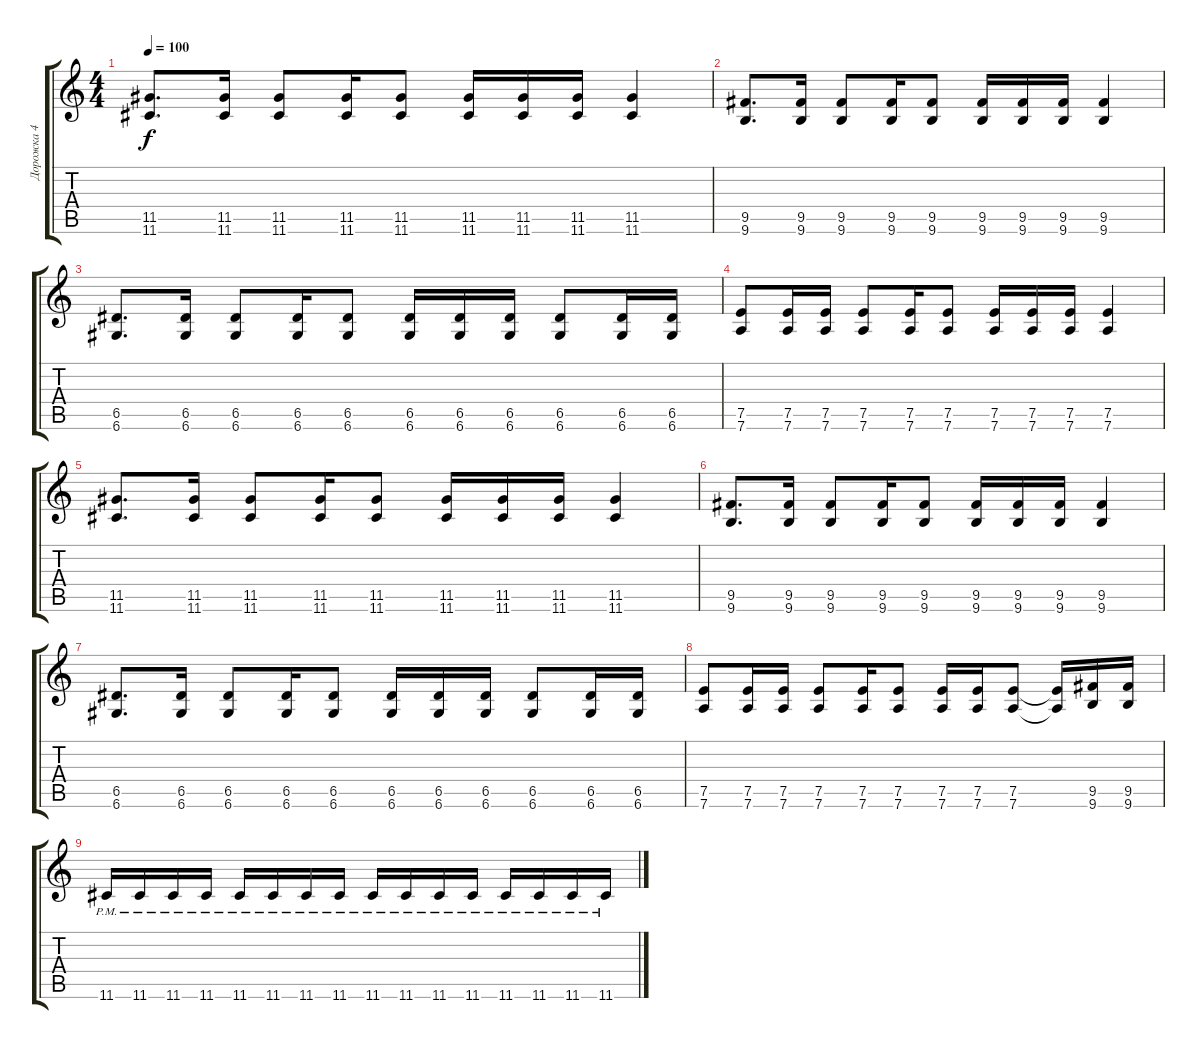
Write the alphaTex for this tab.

\track ("Дорожка 4" "Дорожка 4") {instrument distortionguitar}
\staff {score tabs}
\tuning (E4 B3 G3 D3 A2 D2) {hide}
\ts (4 4)
\tempo 100
\clef g2
\ks c
(11.5 11.6).8{d dy f volume 16 instrument distortionguitar} (11.5 11.6).16 (11.5 11.6).8 (11.5 11.6).16 (11.5 11.6).8 (11.5 11.6).16 (11.5 11.6).16 (11.5 11.6).16 (11.5 11.6).4 |
(9.5 9.6).8{d} (9.5 9.6).16 (9.5 9.6).8 (9.5 9.6).16 (9.5 9.6).8 (9.5 9.6).16 (9.5 9.6).16 (9.5 9.6).16 (9.5 9.6).4 |
(6.5 6.6).8{d} (6.5 6.6).16 (6.5 6.6).8 (6.5 6.6).16 (6.5 6.6).8 (6.5 6.6).16 (6.5 6.6).16 (6.5 6.6).16 (6.5 6.6).8 (6.5 6.6).16 (6.5 6.6).16 |
(7.5 7.6).8 (7.5 7.6).16 (7.5 7.6).16 (7.5 7.6).8 (7.5 7.6).16 (7.5 7.6).8 (7.5 7.6).16 (7.5 7.6).16 (7.5 7.6).16 (7.5 7.6).4 |
(11.5 11.6).8{d volume 16 instrument distortionguitar} (11.5 11.6).16 (11.5 11.6).8 (11.5 11.6).16 (11.5 11.6).8 (11.5 11.6).16 (11.5 11.6).16 (11.5 11.6).16 (11.5 11.6).4 |
(9.5 9.6).8{d} (9.5 9.6).16 (9.5 9.6).8 (9.5 9.6).16 (9.5 9.6).8 (9.5 9.6).16 (9.5 9.6).16 (9.5 9.6).16 (9.5 9.6).4 |
(6.5 6.6).8{d} (6.5 6.6).16 (6.5 6.6).8 (6.5 6.6).16 (6.5 6.6).8 (6.5 6.6).16 (6.5 6.6).16 (6.5 6.6).16 (6.5 6.6).8 (6.5 6.6).16 (6.5 6.6).16 |
(7.5 7.6).8 (7.5 7.6).16 (7.5 7.6).16 (7.5 7.6).8 (7.5 7.6).16 (7.5 7.6).8 (7.5 7.6).16 (7.5 7.6).16 (7.5 7.6).8 (7.5{t} 7.6{t}).16 (9.5 9.6).16 (9.5 9.6).16 |
11.6{pm}.16 11.6{pm}.16 11.6{pm}.16 11.6{pm}.16 11.6{pm}.16 11.6{pm}.16 11.6{pm}.16 11.6{pm}.16 11.6{pm}.16 11.6{pm}.16 11.6{pm}.16 11.6{pm}.16 11.6{pm}.16 11.6{pm}.16 11.6{pm}.16 11.6{pm}.16
